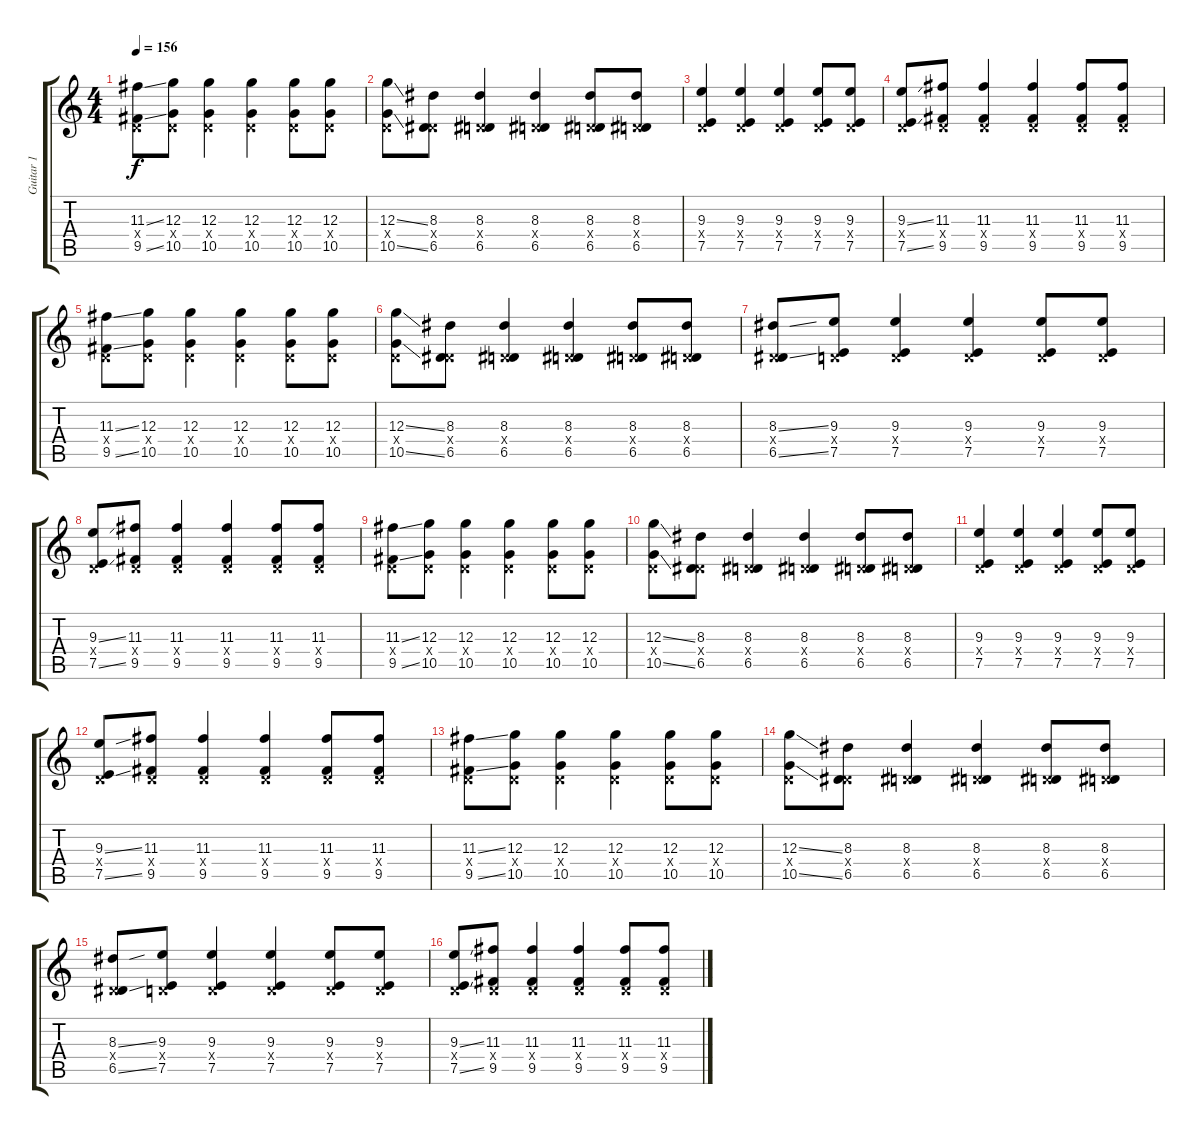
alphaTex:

\track ("Guitar 1" "Guitar 1") {instrument overdrivenguitar}
\staff {score tabs}
\tuning (E4 B3 G3 D3 A2 D2) {hide}
\ts (4 4)
\tempo 156
\clef g2
\ks c
(11.3{ss} 0.4{x} 9.5{ss}).8{dy f} (12.3 0.4{x} 10.5).8 (12.3 0.4{x} 10.5).4 (12.3 0.4{x} 10.5).4 (12.3 0.4{x} 10.5).8 (12.3 0.4{x} 10.5).8 |
(12.3{ss} 0.4{x} 10.5{ss}).8 (8.3 0.4{x} 6.5).8 (8.3 0.4{x} 6.5).4 (8.3 0.4{x} 6.5).4 (8.3 0.4{x} 6.5).8 (8.3 0.4{x} 6.5).8 |
(9.3 0.4{x} 7.5).4 (9.3 0.4{x} 7.5).4 (9.3 0.4{x} 7.5).4 (9.3 0.4{x} 7.5).8 (9.3 0.4{x} 7.5).8 |
(9.3{ss} 0.4{x} 7.5{ss}).8 (11.3 0.4{x} 9.5).8 (11.3 0.4{x} 9.5).4 (11.3 0.4{x} 9.5).4 (11.3 0.4{x} 9.5).8 (11.3 0.4{x} 9.5).8 |
(11.3{ss} 0.4{x} 9.5{ss}).8 (12.3 0.4{x} 10.5).8 (12.3 0.4{x} 10.5).4 (12.3 0.4{x} 10.5).4 (12.3 0.4{x} 10.5).8 (12.3 0.4{x} 10.5).8 |
(12.3{ss} 0.4{x} 10.5{ss}).8 (8.3 0.4{x} 6.5).8 (8.3 0.4{x} 6.5).4 (8.3 0.4{x} 6.5).4 (8.3 0.4{x} 6.5).8 (8.3 0.4{x} 6.5).8 |
(8.3{ss} 0.4{x} 6.5{ss}).8 (9.3 0.4{x} 7.5).8 (9.3 0.4{x} 7.5).4 (9.3 0.4{x} 7.5).4 (9.3 0.4{x} 7.5).8 (9.3 0.4{x} 7.5).8 |
(9.3{ss} 0.4{x} 7.5{ss}).8 (11.3 0.4{x} 9.5).8 (11.3 0.4{x} 9.5).4 (11.3 0.4{x} 9.5).4 (11.3 0.4{x} 9.5).8 (11.3 0.4{x} 9.5).8 |
(11.3{ss} 0.4{x} 9.5{ss}).8 (12.3 0.4{x} 10.5).8 (12.3 0.4{x} 10.5).4 (12.3 0.4{x} 10.5).4 (12.3 0.4{x} 10.5).8 (12.3 0.4{x} 10.5).8 |
(12.3{ss} 0.4{x} 10.5{ss}).8 (8.3 0.4{x} 6.5).8 (8.3 0.4{x} 6.5).4 (8.3 0.4{x} 6.5).4 (8.3 0.4{x} 6.5).8 (8.3 0.4{x} 6.5).8 |
(9.3 0.4{x} 7.5).4 (9.3 0.4{x} 7.5).4 (9.3 0.4{x} 7.5).4 (9.3 0.4{x} 7.5).8 (9.3 0.4{x} 7.5).8 |
(9.3{ss} 0.4{x} 7.5{ss}).8 (11.3 0.4{x} 9.5).8 (11.3 0.4{x} 9.5).4 (11.3 0.4{x} 9.5).4 (11.3 0.4{x} 9.5).8 (11.3 0.4{x} 9.5).8 |
(11.3{ss} 0.4{x} 9.5{ss}).8 (12.3 0.4{x} 10.5).8 (12.3 0.4{x} 10.5).4 (12.3 0.4{x} 10.5).4 (12.3 0.4{x} 10.5).8 (12.3 0.4{x} 10.5).8 |
(12.3{ss} 0.4{x} 10.5{ss}).8 (8.3 0.4{x} 6.5).8 (8.3 0.4{x} 6.5).4 (8.3 0.4{x} 6.5).4 (8.3 0.4{x} 6.5).8 (8.3 0.4{x} 6.5).8 |
(8.3{ss} 0.4{x} 6.5{ss}).8 (9.3 0.4{x} 7.5).8 (9.3 0.4{x} 7.5).4 (9.3 0.4{x} 7.5).4 (9.3 0.4{x} 7.5).8 (9.3 0.4{x} 7.5).8 |
(9.3{ss} 0.4{x} 7.5{ss}).8 (11.3 0.4{x} 9.5).8 (11.3 0.4{x} 9.5).4 (11.3 0.4{x} 9.5).4 (11.3 0.4{x} 9.5).8 (11.3 0.4{x} 9.5).8
